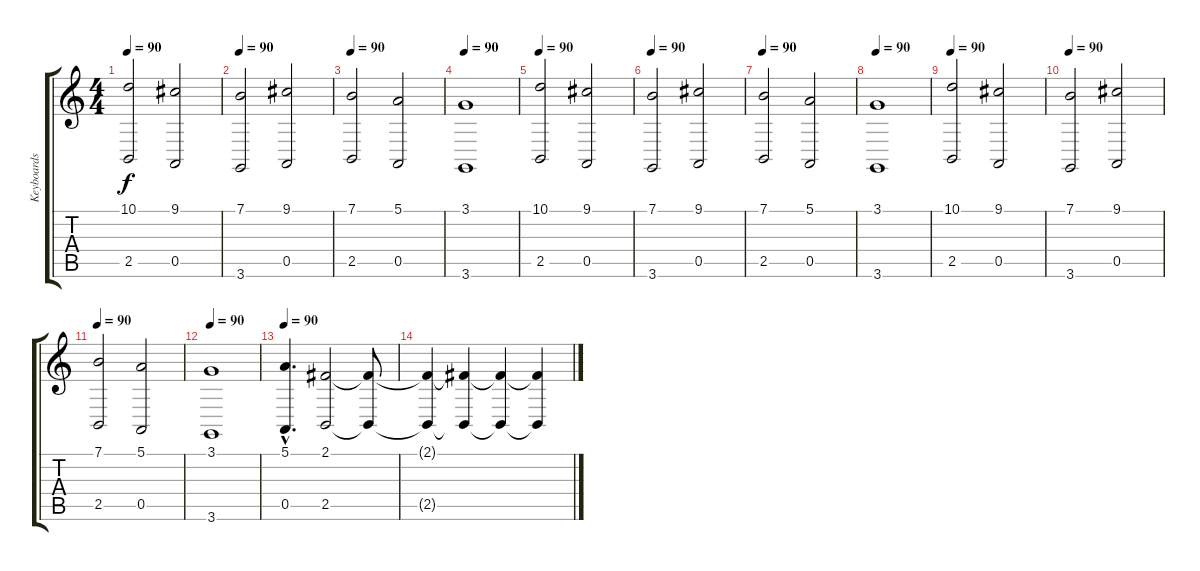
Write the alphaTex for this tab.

\track ("Keyboards" "Keyboards") {instrument stringensemble1}
\staff {score tabs}
\tuning (E4 B3 G3 D3 A2 E2) {hide}
\ts (4 4)
\tempo 90
\clef g2
\ks c
(10.1 2.5).2{dy f volume 9 instrument stringensemble1} (9.1 0.5).2 |
\tempo 90
(7.1 3.6).2 (9.1 0.5).2 |
\tempo 90
(7.1 2.5).2 (5.1 0.5).2 |
\tempo 90
(3.1 3.6).1 |
\tempo 90
(10.1 2.5).2{volume 9 instrument stringensemble1} (9.1 0.5).2 |
\tempo 90
(7.1 3.6).2 (9.1 0.5).2 |
\tempo 90
(7.1 2.5).2 (5.1 0.5).2 |
\tempo 90
(3.1 3.6).1 |
\tempo 90
(10.1 2.5).2{volume 9 instrument stringensemble1} (9.1 0.5).2 |
\tempo 90
(7.1 3.6).2 (9.1 0.5).2 |
\tempo 90
(7.1 2.5).2 (5.1 0.5).2 |
\tempo 90
(3.1 3.6).1 |
\tempo 90
(5.1{hac} 0.5{hac}).4{d} (2.1 2.5).2 (2.1{t} 2.5{t}).8{volume 7} |
(2.1{t} 2.5{t}).4{volume 6} (2.1{t} 2.5{t}).4{volume 4} (2.1{t} 2.5{t}).4{volume 2} (2.1{t} 2.5{t}).4{volume 1}
